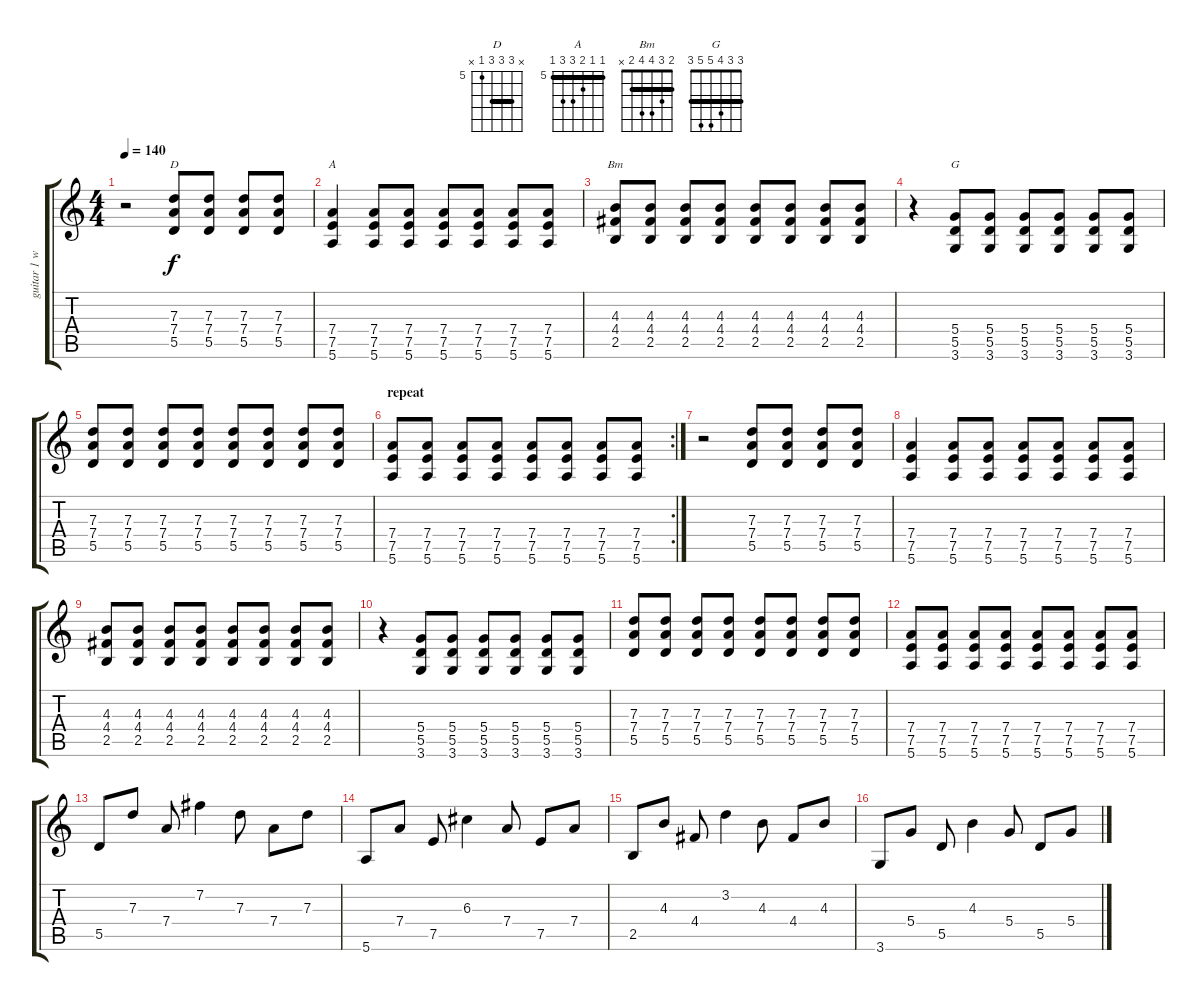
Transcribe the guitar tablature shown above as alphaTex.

\track ("guitar 1 with pan" "guitar 1 w") {instrument electricguitarclean}
\staff {score tabs}
\tuning (E4 B3 G3 D3 A2 E2) {hide}
\chord ("D" x 7 7 7 5 x) {firstfret 5 barre 7}
\chord ("A" 5 5 6 7 7 5) {firstfret 5 barre 5}
\chord ("Bm" 2 3 4 4 2 x) {barre 2}
\chord ("G" 3 3 4 5 5 3) {barre 3}
\ts (4 4)
\tempo 140
\clef g2
\ks c
r.2{dy f} (7.3 7.4 5.5).8{ch "D"} (7.3 7.4 5.5).8 (7.3 7.4 5.5).8 (7.3 7.4 5.5).8 |
(7.4 7.5 5.6).4{ch "A"} (7.4 7.5 5.6).8 (7.4 7.5 5.6).8 (7.4 7.5 5.6).8 (7.4 7.5 5.6).8 (7.4 7.5 5.6).8 (7.4 7.5 5.6).8 |
(4.3 4.4 2.5).8{ch "Bm"} (4.3 4.4 2.5).8 (4.3 4.4 2.5).8 (4.3 4.4 2.5).8 (4.3 4.4 2.5).8 (4.3 4.4 2.5).8 (4.3 4.4 2.5).8 (4.3 4.4 2.5).8 |
r.4 (5.4 5.5 3.6).8{ch "G"} (5.4 5.5 3.6).8 (5.4 5.5 3.6).8 (5.4 5.5 3.6).8 (5.4 5.5 3.6).8 (5.4 5.5 3.6).8 |
(7.3 7.4 5.5).8 (7.3 7.4 5.5).8 (7.3 7.4 5.5).8 (7.3 7.4 5.5).8 (7.3 7.4 5.5).8 (7.3 7.4 5.5).8 (7.3 7.4 5.5).8 (7.3 7.4 5.5).8 |
\rc 2
\section ("" "repeat")
(7.4 7.5 5.6).8 (7.4 7.5 5.6).8 (7.4 7.5 5.6).8 (7.4 7.5 5.6).8 (7.4 7.5 5.6).8 (7.4 7.5 5.6).8 (7.4 7.5 5.6).8 (7.4 7.5 5.6).8 |
r.2 (7.3 7.4 5.5).8 (7.3 7.4 5.5).8 (7.3 7.4 5.5).8 (7.3 7.4 5.5).8 |
(7.4 7.5 5.6).4 (7.4 7.5 5.6).8 (7.4 7.5 5.6).8 (7.4 7.5 5.6).8 (7.4 7.5 5.6).8 (7.4 7.5 5.6).8 (7.4 7.5 5.6).8 |
(4.3 4.4 2.5).8 (4.3 4.4 2.5).8 (4.3 4.4 2.5).8 (4.3 4.4 2.5).8 (4.3 4.4 2.5).8 (4.3 4.4 2.5).8 (4.3 4.4 2.5).8 (4.3 4.4 2.5).8 |
r.4 (5.4 5.5 3.6).8 (5.4 5.5 3.6).8 (5.4 5.5 3.6).8 (5.4 5.5 3.6).8 (5.4 5.5 3.6).8 (5.4 5.5 3.6).8 |
(7.3 7.4 5.5).8 (7.3 7.4 5.5).8 (7.3 7.4 5.5).8 (7.3 7.4 5.5).8 (7.3 7.4 5.5).8 (7.3 7.4 5.5).8 (7.3 7.4 5.5).8 (7.3 7.4 5.5).8 |
(7.4 7.5 5.6).8 (7.4 7.5 5.6).8 (7.4 7.5 5.6).8 (7.4 7.5 5.6).8 (7.4 7.5 5.6).8 (7.4 7.5 5.6).8 (7.4 7.5 5.6).8 (7.4 7.5 5.6).8 |
5.5.8 7.3.8 7.4.8 7.2.4 7.3.8 7.4.8 7.3.8 |
5.6.8 7.4.8 7.5.8 6.3.4 7.4.8 7.5.8 7.4.8 |
2.5.8 4.3.8 4.4.8 3.2.4 4.3.8 4.4.8 4.3.8 |
3.6.8 5.4.8 5.5.8 4.3.4 5.4.8 5.5.8 5.4.8
